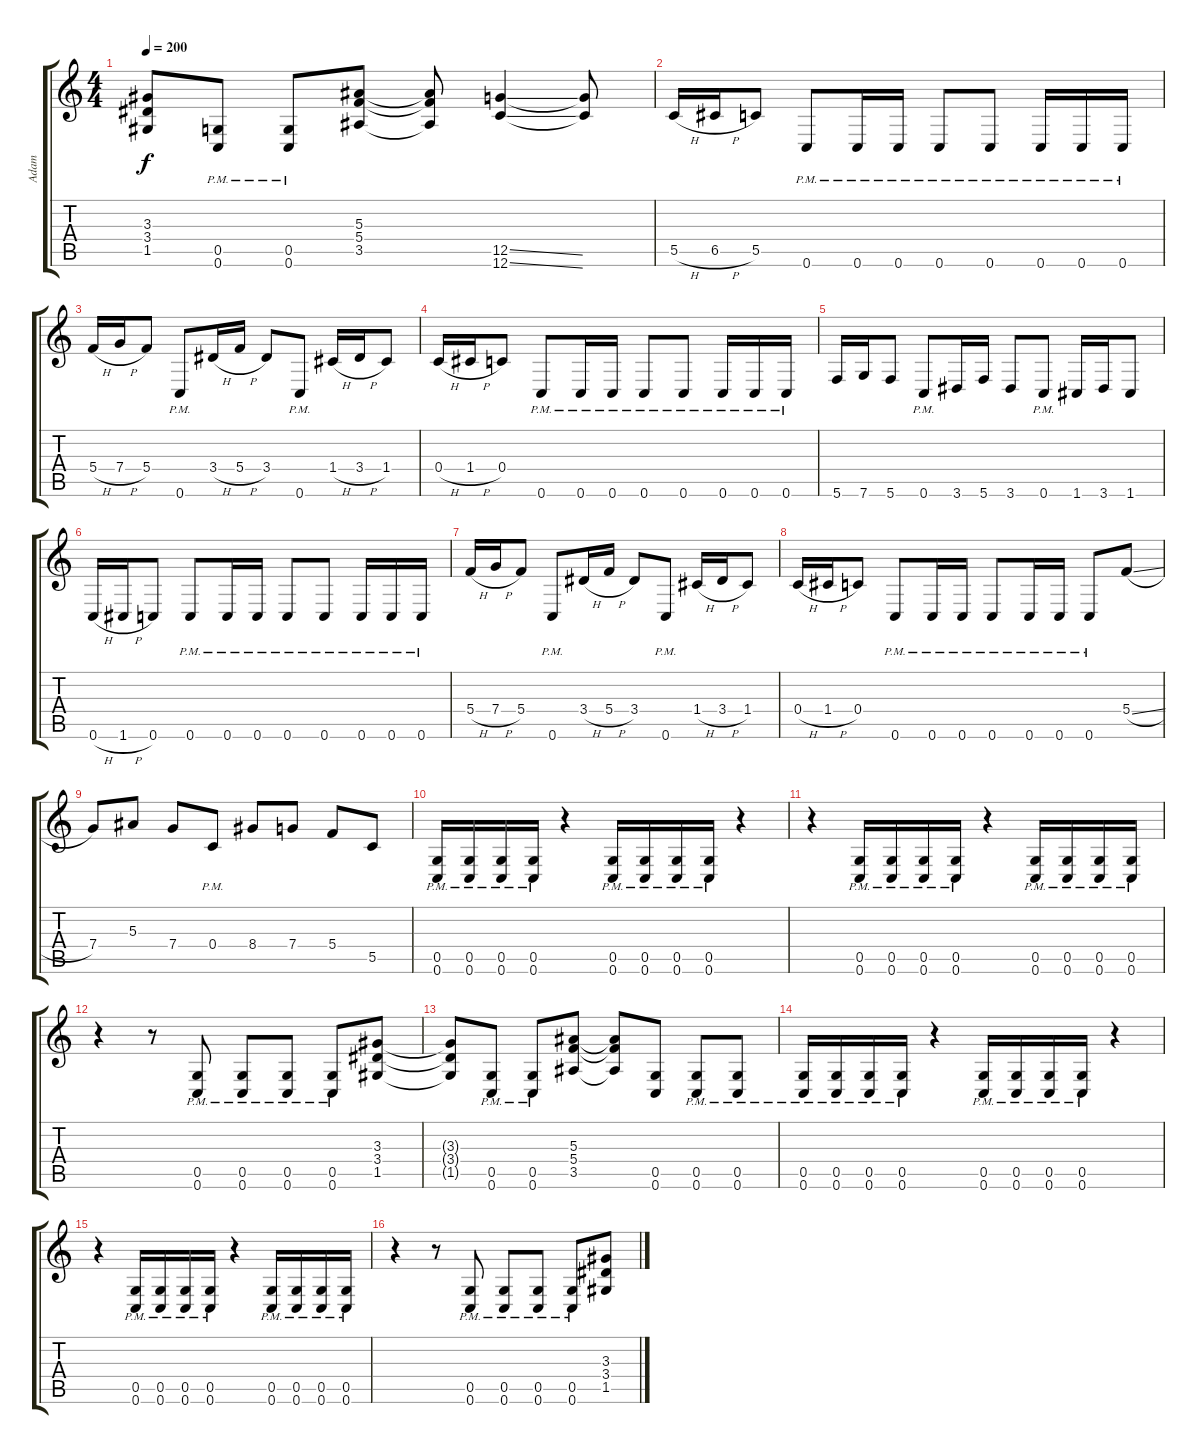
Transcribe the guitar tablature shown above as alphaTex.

\track ("Adam" "Adam") {instrument overdrivenguitar}
\staff {score tabs}
\tuning (D4 A3 F3 C3 G2 C2) {hide}
\ts (4 4)
\tempo 200
\clef g2
\ks c
(3.3{t} 3.4{t} 1.5{t}).8{dy f} (0.5{pm} 0.6{pm}).8 (0.5{pm} 0.6{pm}).8 (5.3 5.4 3.5).8 (5.3{t} 5.4{t} 3.5{t}).8 (12.5{ss} 12.6{ss}).4 (12.5{t} 12.6{t}).8 |
5.5{h}.16{instrument distortionguitar} 6.5{h}.16 5.5.8 0.6{pm}.8 0.6{pm}.16 0.6{pm}.16 0.6{pm}.8 0.6{pm}.8 0.6{pm}.16 0.6{pm}.16 0.6{pm}.16 |
5.4{h}.16 7.4{h}.16 5.4.8 0.6{pm}.8 3.4{h}.16 5.4{h}.16 3.4.8 0.6{pm}.8 1.4{h}.16 3.4{h}.16 1.4.8 |
0.4{h}.16 1.4{h}.16 0.4.8 0.6{pm}.8 0.6{pm}.16 0.6{pm}.16 0.6{pm}.8 0.6{pm}.8 0.6{pm}.16 0.6{pm}.16 0.6{pm}.16 |
5.6.16 7.6.16 5.6.8 0.6{pm}.8 3.6.16 5.6.16 3.6.8 0.6{pm}.8 1.6.16 3.6.16 1.6.8 |
0.6{h}.16 1.6{h}.16 0.6.8 0.6{pm}.8 0.6{pm}.16 0.6{pm}.16 0.6{pm}.8 0.6{pm}.8 0.6{pm}.16 0.6{pm}.16 0.6{pm}.16 |
5.4{h}.16 7.4{h}.16 5.4.8 0.6{pm}.8 3.4{h}.16 5.4{h}.16 3.4.8 0.6{pm}.8 1.4{h}.16 3.4{h}.16 1.4.8 |
0.4{h}.16 1.4{h}.16 0.4.8 0.6{pm}.8 0.6{pm}.16 0.6{pm}.16 0.6{pm}.8 0.6{pm}.16 0.6{pm}.16 0.6{pm}.8 5.4{sl}.8 |
7.4.8 5.3.8 7.4.8 0.4{pm}.8 8.4.8 7.4.8 5.4.8 5.5.8 |
(0.5{pm} 0.6{pm}).16 (0.5{pm} 0.6{pm}).16 (0.5{pm} 0.6{pm}).16 (0.5{pm} 0.6{pm}).16 r.4 (0.5{pm} 0.6{pm}).16 (0.5{pm} 0.6{pm}).16 (0.5{pm} 0.6{pm}).16 (0.5{pm} 0.6{pm}).16 r.4 |
r.4 (0.5{pm} 0.6{pm}).16 (0.5{pm} 0.6{pm}).16 (0.5{pm} 0.6{pm}).16 (0.5{pm} 0.6{pm}).16 r.4 (0.5{pm} 0.6{pm}).16 (0.5{pm} 0.6{pm}).16 (0.5{pm} 0.6{pm}).16 (0.5{pm} 0.6{pm}).16 |
r.4 r.8 (0.5{pm} 0.6{pm}).8 (0.5{pm} 0.6{pm}).8 (0.5{pm} 0.6{pm}).8 (0.5{pm} 0.6{pm}).8 (3.3 3.4 1.5).8 |
(3.3{t} 3.4{t} 1.5{t}).8 (0.5{pm} 0.6{pm}).8 (0.5{pm} 0.6{pm}).8 (5.3 5.4 3.5).8 (5.3{t} 5.4{t} 3.5{t}).8 (0.5 0.6).8 (0.5{pm} 0.6{pm}).8 (0.5{pm} 0.6{pm}).8 |
(0.5{pm} 0.6{pm}).16 (0.5{pm} 0.6{pm}).16 (0.5{pm} 0.6{pm}).16 (0.5{pm} 0.6{pm}).16 r.4 (0.5{pm} 0.6{pm}).16 (0.5{pm} 0.6{pm}).16 (0.5{pm} 0.6{pm}).16 (0.5{pm} 0.6{pm}).16 r.4 |
r.4 (0.5{pm} 0.6{pm}).16 (0.5{pm} 0.6{pm}).16 (0.5{pm} 0.6{pm}).16 (0.5{pm} 0.6{pm}).16 r.4 (0.5{pm} 0.6{pm}).16 (0.5{pm} 0.6{pm}).16 (0.5{pm} 0.6{pm}).16 (0.5{pm} 0.6{pm}).16 |
r.4 r.8 (0.5{pm} 0.6{pm}).8 (0.5{pm} 0.6{pm}).8 (0.5{pm} 0.6{pm}).8 (0.5{pm} 0.6{pm}).8 (3.3 3.4 1.5).8
